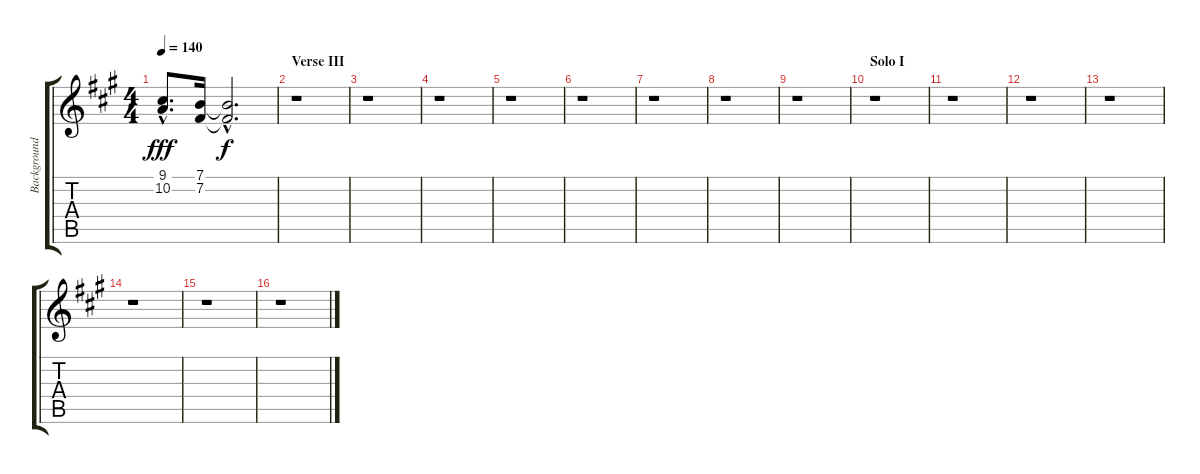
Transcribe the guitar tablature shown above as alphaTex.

\track ("Background Vocals" "Background") {instrument choiraahs}
\staff {score tabs}
\tuning (E4 B3 G3 D3 A2 E2) {hide}
\ts (4 4)
\tempo 140
\clef g2
\ks a
(9.1{hac} 10.2{hac}).8{d dy fff} (7.1 7.2).16 (7.1{hac t} 7.2{hac t}).2{d dy f} |
\section ("" "Verse III")
r.1 |
r.1 |
r.1 |
r.1 |
r.1 |
r.1 |
r.1 |
r.1 |
\section ("" "Solo I")
r.1 |
r.1 |
r.1 |
r.1 |
r.1 |
r.1 |
r.1
